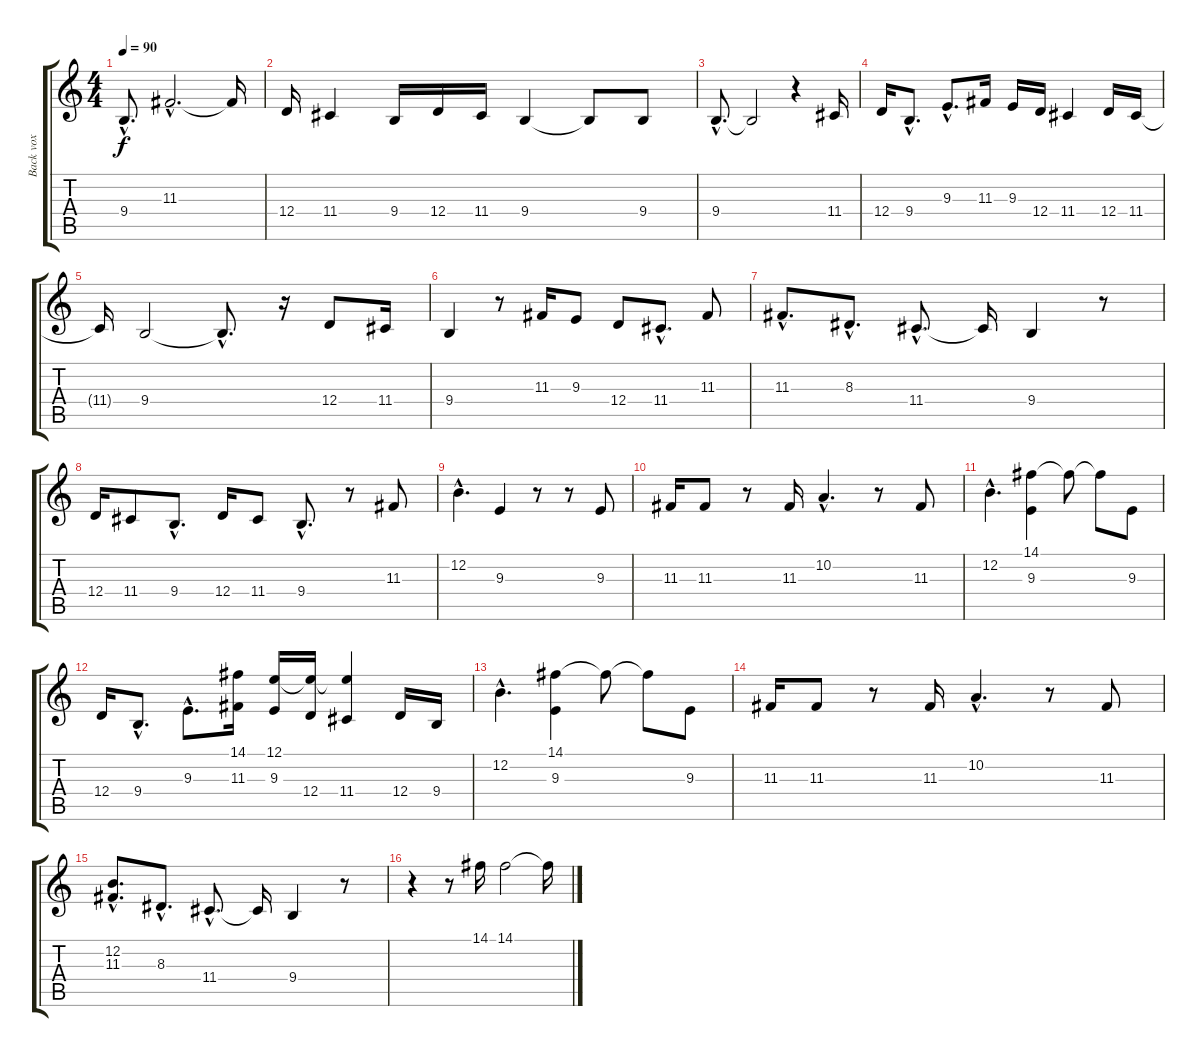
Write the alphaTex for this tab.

\track ("Back vox" "Back vox") {instrument synthvoice}
\staff {score tabs}
\tuning (E4 B3 G3 D3 A2 E2) {hide}
\ts (4 4)
\tempo 90
\clef g2
\ks c
9.4{hac}.8{d dy f} 11.3{hac}.2{d} 11.3{t}.16 |
12.4.16 11.4.4 9.4.16 12.4.16 11.4.16 9.4.4 9.4{t}.8 9.4.8 |
9.4{hac}.8{d} 9.4{t}.2 r.4 11.4.16 |
12.4.16 9.4{hac}.8{d} 9.3{hac}.8{d} 11.3.16 9.3.16 12.4.16 11.4.4 12.4.16 11.4.16 |
11.4{t}.16 9.4.2 9.4{hac t}.8{d} r.16 12.4.8 11.4.16 |
9.4.4 r.8 11.3.16 9.3.8 12.4.8 11.4{hac}.8{d} 11.3.8 |
11.3{hac}.8{d} 8.3{hac}.8{d} 11.4{hac}.8{d} 11.4{t}.16 9.4.4 r.8 |
12.4.16 11.4.8 9.4{hac}.8{d} 12.4.16 11.4.8 9.4{hac}.8{d} r.8 11.3.8 |
12.2{hac}.4{d} 9.3.4 r.8 r.8 9.3.8 |
11.3.16 11.3.8 r.8 11.3.16 10.2{hac}.4{d} r.8 11.3.8 |
12.2{hac}.4{d} (14.1 9.3).4 14.1{t}.8 14.1{t}.8 9.3.8 |
12.4.16 9.4{hac}.8{d} 9.3{hac}.8{d} (14.1 11.3).16 (12.1 9.3).16 (12.1{t} 12.4).16 (12.1{t} 11.4).4 12.4.16 9.4.16 |
12.2{hac}.4{d} (14.1 9.3).4 14.1{t}.8 14.1{t}.8 9.3.8 |
11.3.16 11.3.8 r.8 11.3.16 10.2{hac}.4{d} r.8 11.3.8 |
(12.2{hac} 11.3{hac}).8{d} 8.3{hac}.8{d} 11.4{hac}.8{d} 11.4{t}.16 9.4.4 r.8 |
r.4 r.8 14.1.16 14.1.2 14.1{t}.16
